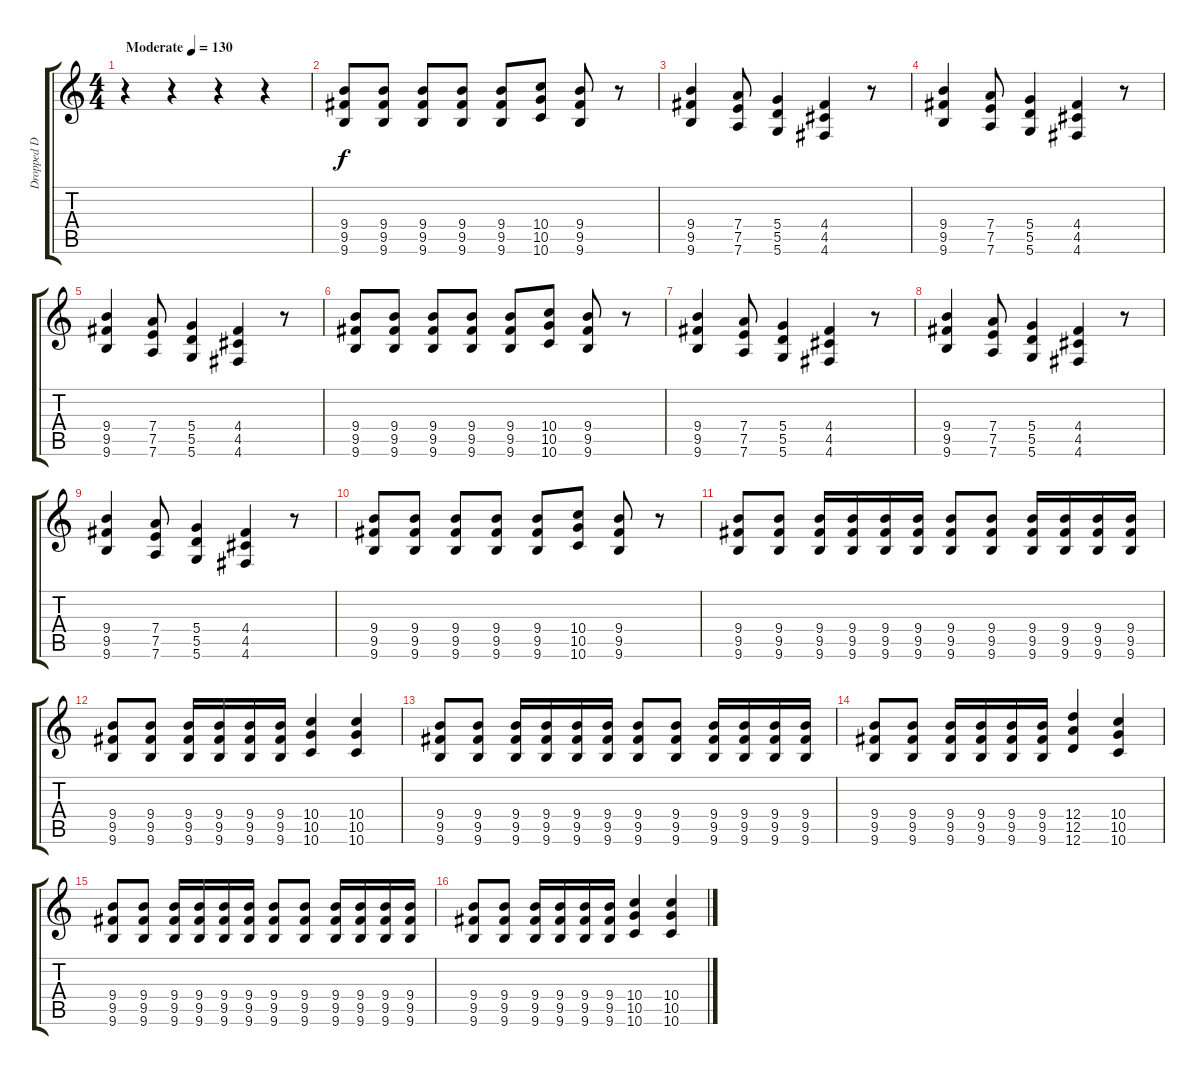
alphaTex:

\track ("Dropped D" "Dropped D") {instrument distortionguitar}
\staff {score tabs}
\tuning (E4 B3 G3 D3 A2 D2) {hide}
\ts (4 4)
\tempo (130 "Moderate")
\clef g2
\ks c
r.4{dy f instrument distortionguitar} r.4 r.4 r.4 |
(9.4 9.5 9.6).8 (9.4 9.5 9.6).8 (9.4 9.5 9.6).8 (9.4 9.5 9.6).8 (9.4 9.5 9.6).8 (10.4 10.5 10.6).8 (9.4 9.5 9.6).8 r.8 |
(9.4 9.5 9.6).4 (7.4 7.5 7.6).8 (5.4 5.5 5.6).4 (4.4 4.5 4.6).4 r.8 |
(9.4 9.5 9.6).4 (7.4 7.5 7.6).8 (5.4 5.5 5.6).4 (4.4 4.5 4.6).4 r.8 |
(9.4 9.5 9.6).4 (7.4 7.5 7.6).8 (5.4 5.5 5.6).4 (4.4 4.5 4.6).4 r.8 |
(9.4 9.5 9.6).8 (9.4 9.5 9.6).8 (9.4 9.5 9.6).8 (9.4 9.5 9.6).8 (9.4 9.5 9.6).8 (10.4 10.5 10.6).8 (9.4 9.5 9.6).8 r.8 |
(9.4 9.5 9.6).4 (7.4 7.5 7.6).8 (5.4 5.5 5.6).4 (4.4 4.5 4.6).4 r.8 |
(9.4 9.5 9.6).4 (7.4 7.5 7.6).8 (5.4 5.5 5.6).4 (4.4 4.5 4.6).4 r.8 |
(9.4 9.5 9.6).4 (7.4 7.5 7.6).8 (5.4 5.5 5.6).4 (4.4 4.5 4.6).4 r.8 |
(9.4 9.5 9.6).8 (9.4 9.5 9.6).8 (9.4 9.5 9.6).8 (9.4 9.5 9.6).8 (9.4 9.5 9.6).8 (10.4 10.5 10.6).8 (9.4 9.5 9.6).8 r.8 |
(9.4 9.5 9.6).8 (9.4 9.5 9.6).8 (9.4 9.5 9.6).16 (9.4 9.5 9.6).16 (9.4 9.5 9.6).16 (9.4 9.5 9.6).16 (9.4 9.5 9.6).8 (9.4 9.5 9.6).8 (9.4 9.5 9.6).16 (9.4 9.5 9.6).16 (9.4 9.5 9.6).16 (9.4 9.5 9.6).16 |
(9.4 9.5 9.6).8 (9.4 9.5 9.6).8 (9.4 9.5 9.6).16 (9.4 9.5 9.6).16 (9.4 9.5 9.6).16 (9.4 9.5 9.6).16 (10.4 10.5 10.6).4 (10.4 10.5 10.6).4 |
(9.4 9.5 9.6).8 (9.4 9.5 9.6).8 (9.4 9.5 9.6).16 (9.4 9.5 9.6).16 (9.4 9.5 9.6).16 (9.4 9.5 9.6).16 (9.4 9.5 9.6).8 (9.4 9.5 9.6).8 (9.4 9.5 9.6).16 (9.4 9.5 9.6).16 (9.4 9.5 9.6).16 (9.4 9.5 9.6).16 |
(9.4 9.5 9.6).8 (9.4 9.5 9.6).8 (9.4 9.5 9.6).16 (9.4 9.5 9.6).16 (9.4 9.5 9.6).16 (9.4 9.5 9.6).16 (12.4 12.5 12.6).4 (10.4 10.5 10.6).4 |
(9.4 9.5 9.6).8 (9.4 9.5 9.6).8 (9.4 9.5 9.6).16 (9.4 9.5 9.6).16 (9.4 9.5 9.6).16 (9.4 9.5 9.6).16 (9.4 9.5 9.6).8 (9.4 9.5 9.6).8 (9.4 9.5 9.6).16 (9.4 9.5 9.6).16 (9.4 9.5 9.6).16 (9.4 9.5 9.6).16 |
(9.4 9.5 9.6).8 (9.4 9.5 9.6).8 (9.4 9.5 9.6).16 (9.4 9.5 9.6).16 (9.4 9.5 9.6).16 (9.4 9.5 9.6).16 (10.4 10.5 10.6).4 (10.4 10.5 10.6).4
